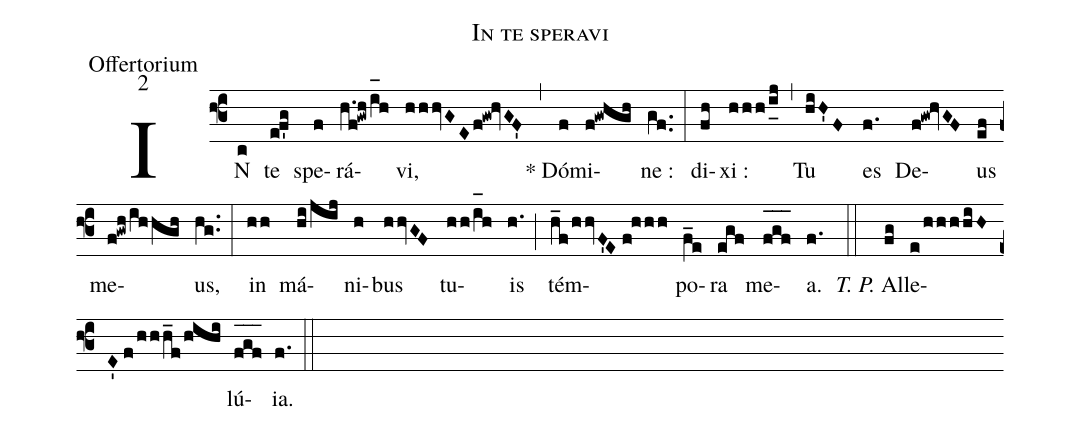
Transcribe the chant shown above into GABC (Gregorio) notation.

name:In te speravi;
office-part:Offertorium;
mode:2;
%%
(f3) IN(c) te(ef'g) spe(f)rá(h.f!gwh/i_[oh:h]h)vi,(hhhvGEf!gw!hvGF') (,) * Dó(f)mi(f!gwhgh)ne :(gf..) (:) di(fh)xi :(hhh/i_[uh:l]j) (,) Tu(hiH'F) es(f.) De(f!gw!hvGF)us(ef) me(f!gwh/ihhgh)us,(hg..) (:) in(hh) má(hi/jij)ni(h)bus(hhvGF) tu(hh/i_[oh:h]h)is(h.) (;) tém(h_f/hhvF'E//f!hhh)po(f_e)ra(egf) me(f_[oh:h]g_[oh:h]f_[oh:h])a.(f.) (::) <i>T. P.</i> Al(fg)le(e/hhhhiH//E'//f/hhh_f/hihi)lú(f_[oh:h]g_[oh:h]f_[oh:h]){ia}.(f.) (::)
